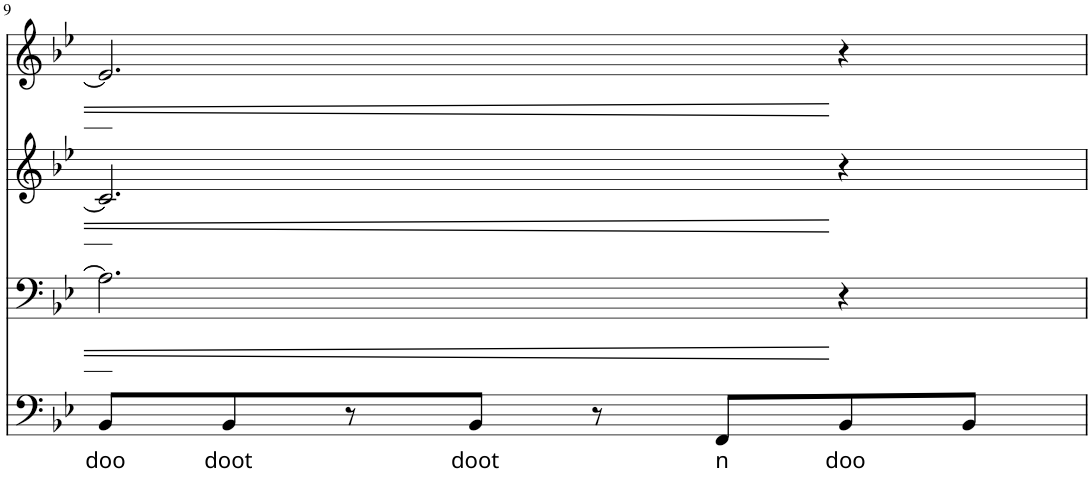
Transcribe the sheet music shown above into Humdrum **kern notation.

**kern	**text	**kern	**kern	**kern
*part4	*part4	*part3	*part2	*part1
*staff4	*staff4	*staff3	*staff2	*staff1
*I"Voice	*	*I"Voice	*I"Voice	*I"Voice
!!LO:PB:g=z
*clefF4	*	*clefF4	*clefG2	*clefG2
*k[b-e-]	*	*k[b-e-]	*k[b-e-]	*k[b-e-]
*M4/4	*	*M4/4	*M4/4	*M4/4
=9	=9	=9	=9	=9
!	!LO:LY:b	!	!	!
8BB-/L	doo	2.A\]	2.c/]	2.e-/]
!	!LO:LY:b	!	!	!
8BB-/	doot	.	.	.
8r	.	.	.	.
!	!LO:LY:b	!	!	!
8BB-/J	doot	.	.	.
8r	.	.	.	.
!	!LO:LY:b	!	!	!
8FF/L	n	.	.	.
!	!LO:LY:b	!	!	!
8BB-/	doo	4r	4r	4r
8BB-/J	.	.	.	.
=	=	=	=	=
*-	*-	*-	*-	*-
